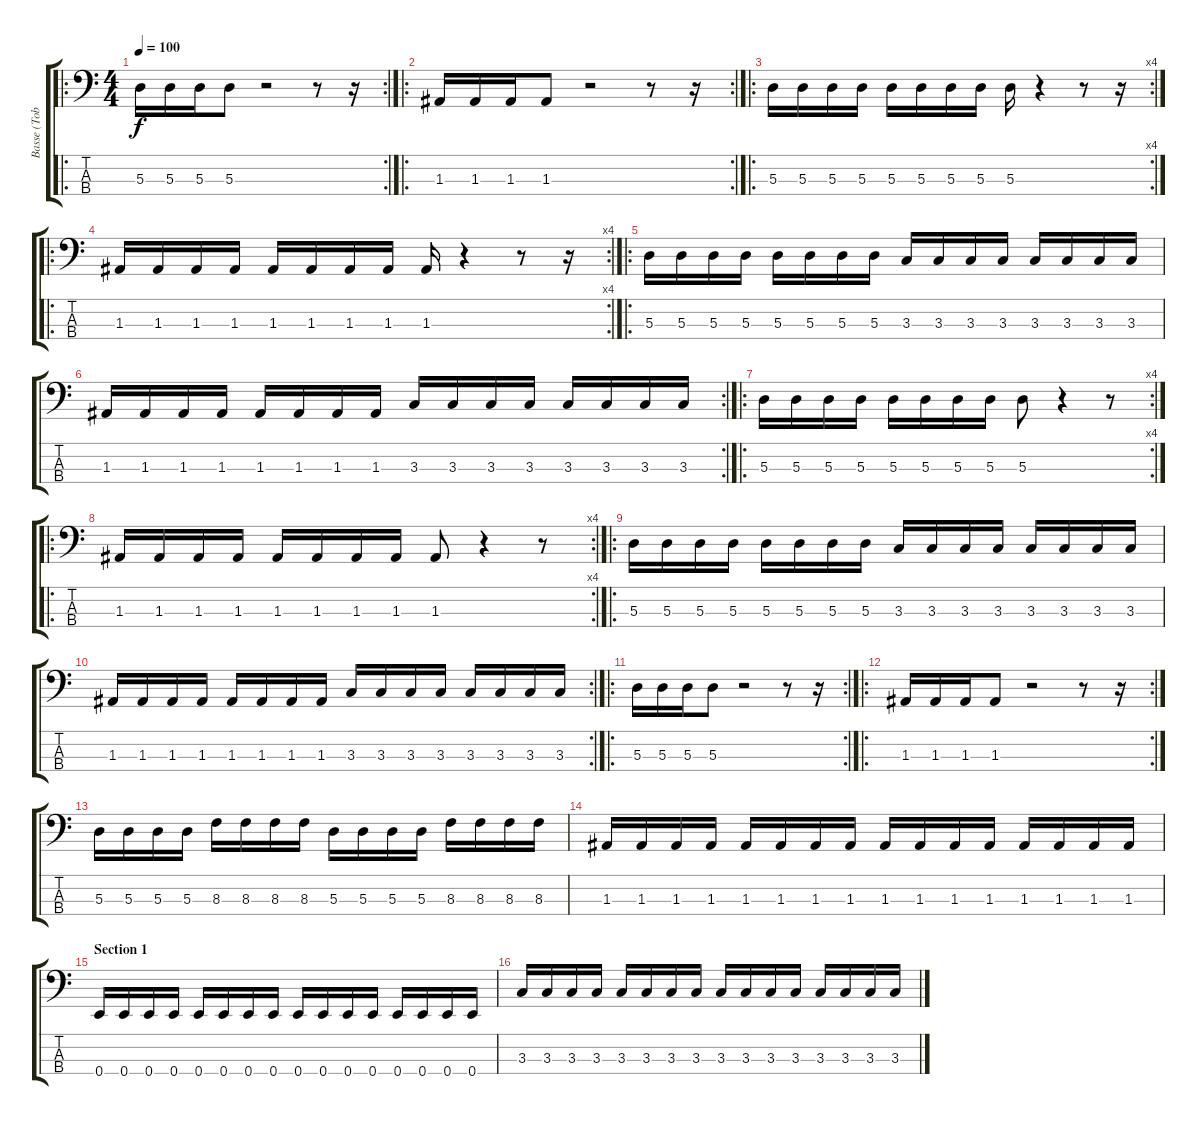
\track ("Basse (Tobin)" "Basse (Tob") {instrument electricbasspick}
\staff {score tabs}
\tuning (G2 D2 A1 E1) {hide}
\ro
\rc 2
\ts (4 4)
\tempo 100
\clef f4
\ks c
5.3.16{dy f instrument electricbasspick} 5.3.16 5.3.16 5.3.8 r.2 r.8 r.16 |
\ro
\rc 2
1.3.16 1.3.16 1.3.16 1.3.8 r.2 r.8 r.16 |
\ro
\rc 4
5.3.16 5.3.16 5.3.16 5.3.16 5.3.16 5.3.16 5.3.16 5.3.16 5.3.16 r.4 r.8 r.16 |
\ro
\rc 4
1.3.16 1.3.16 1.3.16 1.3.16 1.3.16 1.3.16 1.3.16 1.3.16 1.3.16 r.4 r.8 r.16 |
\ro
5.3.16 5.3.16 5.3.16 5.3.16 5.3.16 5.3.16 5.3.16 5.3.16 3.3.16 3.3.16 3.3.16 3.3.16 3.3.16 3.3.16 3.3.16 3.3.16 |
\rc 2
1.3.16 1.3.16 1.3.16 1.3.16 1.3.16 1.3.16 1.3.16 1.3.16 3.3.16 3.3.16 3.3.16 3.3.16 3.3.16 3.3.16 3.3.16 3.3.16 |
\ro
\rc 4
5.3.16 5.3.16 5.3.16 5.3.16 5.3.16 5.3.16 5.3.16 5.3.16 5.3.8 r.4 r.8 |
\ro
\rc 4
1.3.16 1.3.16 1.3.16 1.3.16 1.3.16 1.3.16 1.3.16 1.3.16 1.3.8 r.4 r.8 |
\ro
5.3.16 5.3.16 5.3.16 5.3.16 5.3.16 5.3.16 5.3.16 5.3.16 3.3.16 3.3.16 3.3.16 3.3.16 3.3.16 3.3.16 3.3.16 3.3.16 |
\rc 2
1.3.16 1.3.16 1.3.16 1.3.16 1.3.16 1.3.16 1.3.16 1.3.16 3.3.16 3.3.16 3.3.16 3.3.16 3.3.16 3.3.16 3.3.16 3.3.16 |
\ro
\rc 2
5.3.16 5.3.16 5.3.16 5.3.8 r.2 r.8 r.16 |
\ro
\rc 2
1.3.16 1.3.16 1.3.16 1.3.8 r.2 r.8 r.16 |
5.3.16 5.3.16 5.3.16 5.3.16 8.3.16 8.3.16 8.3.16 8.3.16 5.3.16 5.3.16 5.3.16 5.3.16 8.3.16 8.3.16 8.3.16 8.3.16 |
1.3.16 1.3.16 1.3.16 1.3.16 1.3.16 1.3.16 1.3.16 1.3.16 1.3.16 1.3.16 1.3.16 1.3.16 1.3.16 1.3.16 1.3.16 1.3.16 |
\section ("" "Section 1")
0.4.16 0.4.16 0.4.16 0.4.16 0.4.16 0.4.16 0.4.16 0.4.16 0.4.16 0.4.16 0.4.16 0.4.16 0.4.16 0.4.16 0.4.16 0.4.16 |
3.3.16 3.3.16 3.3.16 3.3.16 3.3.16 3.3.16 3.3.16 3.3.16 3.3.16 3.3.16 3.3.16 3.3.16 3.3.16 3.3.16 3.3.16 3.3.16
